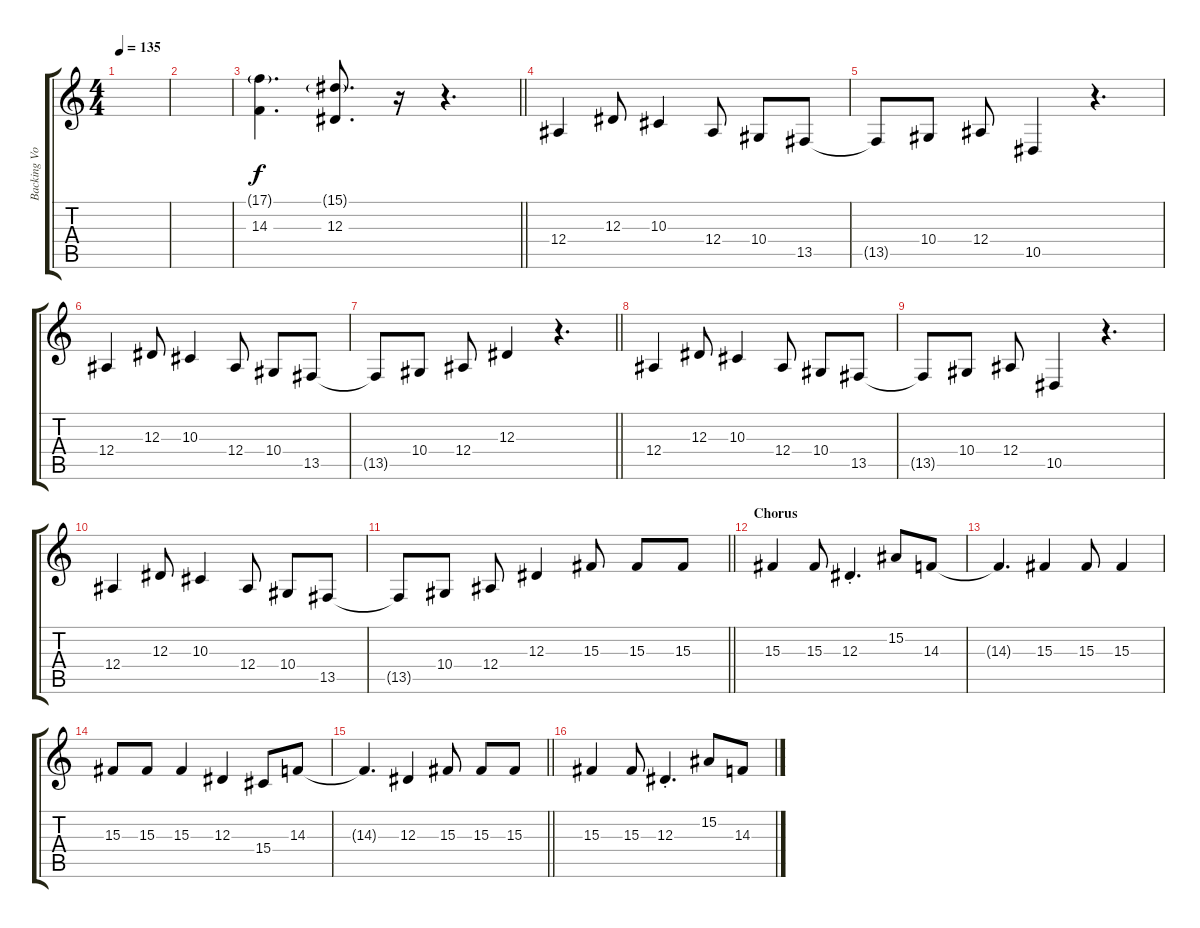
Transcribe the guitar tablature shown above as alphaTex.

\track ("Backing Vocals" "Backing Vo") {instrument choiraahs}
\staff {score tabs}
\tuning (C4 G3 Eb3 Bb2 F2 C2) {hide}
\ts (4 4)
\tempo 135
\clef g2
\ks c
|
|
\barLineRight lightlight
(17.1{g} 14.3).4{d} (15.1{g} 12.3).8{d} r.16 r.4{d} |
\section ("" "")
12.4.4{dy f} 12.3.8 10.3.4 12.4.8 10.4.8 13.5.8 |
13.5{t}.8 10.4.8 12.4.8 10.5.4 r.4{d} |
12.4.4 12.3.8 10.3.4 12.4.8 10.4.8 13.5.8 |
\barLineRight lightlight
13.5{t}.8 10.4.8 12.4.8 12.3.4 r.4{d} |
\section ("" "")
12.4.4 12.3.8 10.3.4 12.4.8 10.4.8 13.5.8 |
13.5{t}.8 10.4.8 12.4.8 10.5.4 r.4{d} |
12.4.4 12.3.8 10.3.4 12.4.8 10.4.8 13.5.8 |
\barLineRight lightlight
13.5{t}.8 10.4.8 12.4.8 12.3.4 15.3.8 15.3.8 15.3.8 |
\section ("" "Chorus")
15.3.4 15.3.8 12.3{st}.4{d} 15.2.8 14.3.8 |
14.3{t}.4{d} 15.3.4 15.3.8 15.3.4 |
15.3.8 15.3.8 15.3.4 12.3.4 15.4.8 14.3.8 |
\barLineRight lightlight
14.3{t}.4{d} 12.3.4 15.3.8 15.3.8 15.3.8 |
\section ("" "")
15.3.4 15.3.8 12.3{st}.4{d} 15.2.8 14.3.8
